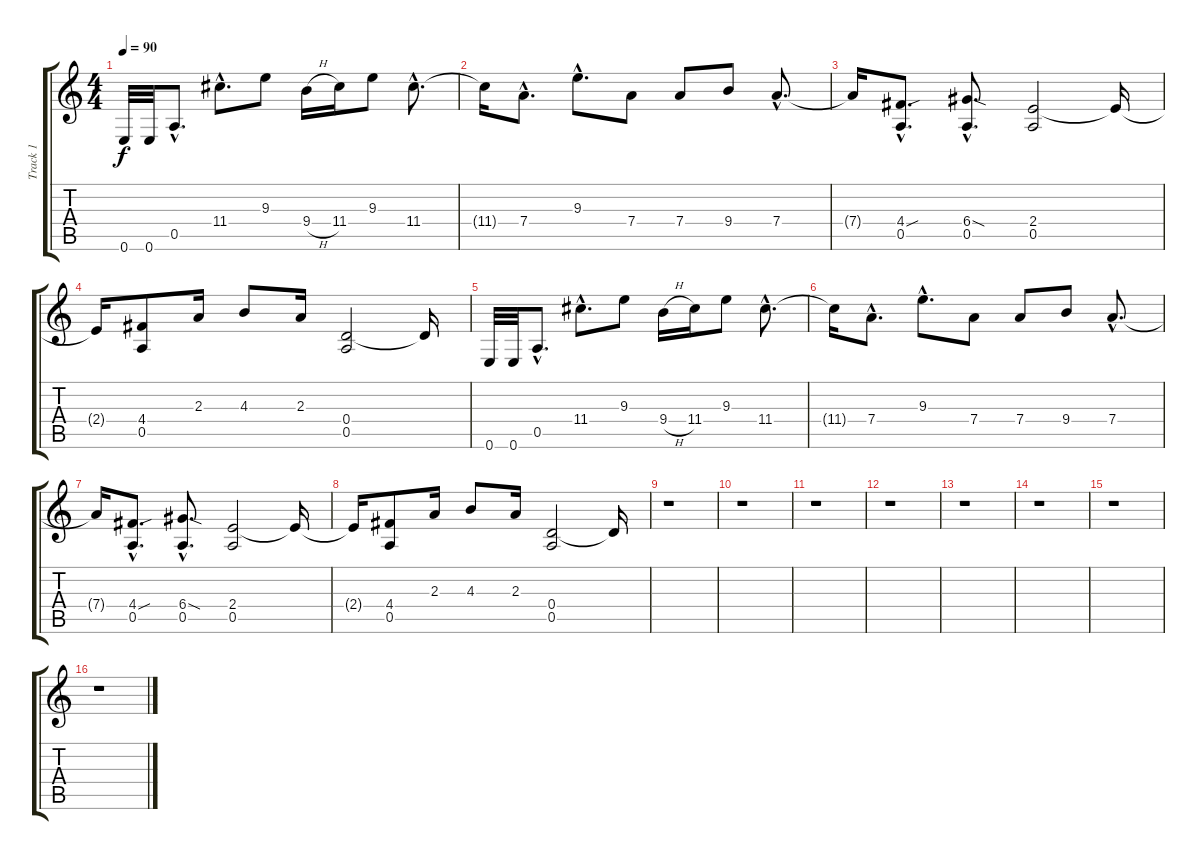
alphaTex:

\track ("Track 1" "Track 1") {instrument acousticguitarsteel}
\staff {score tabs}
\tuning (E4 B3 G3 D3 A2 E2) {hide}
\ts (4 4)
\tempo 90
\clef g2
\ks c
0.6.32{dy f} 0.6.32 0.5{hac}.8{d} 11.4{hac}.8{d} 9.3.8 9.4{h}.16 11.4.16 9.3.8 11.4{hac}.8{d} |
11.4{t}.16 7.4{hac}.8{d} 9.3{hac}.8{d} 7.4.8 7.4.8 9.4.8 7.4{hac}.8{d} |
7.4{t}.16 (4.4{sou hac} 0.5{hac}).8{d} (6.4{sod hac} 0.5{hac}).8{d} (2.4 0.5).2 2.4{t}.16 |
2.4{t}.16 (4.4 0.5).8 2.3.16 4.3.8 2.3.16 (0.4 0.5).2 0.4{t}.16 |
0.6.32 0.6.32 0.5{hac}.8{d} 11.4{hac}.8{d} 9.3.8 9.4{h}.16 11.4.16 9.3.8 11.4{hac}.8{d} |
11.4{t}.16 7.4{hac}.8{d} 9.3{hac}.8{d} 7.4.8 7.4.8 9.4.8 7.4{hac}.8{d} |
7.4{t}.16 (4.4{sou hac} 0.5{hac}).8{d} (6.4{sod hac} 0.5{hac}).8{d} (2.4 0.5).2 2.4{t}.16 |
2.4{t}.16 (4.4 0.5).8 2.3.16 4.3.8 2.3.16 (0.4 0.5).2 0.4{t}.16 |
r.1 |
r.1 |
r.1 |
r.1 |
r.1 |
r.1 |
r.1 |
r.1
